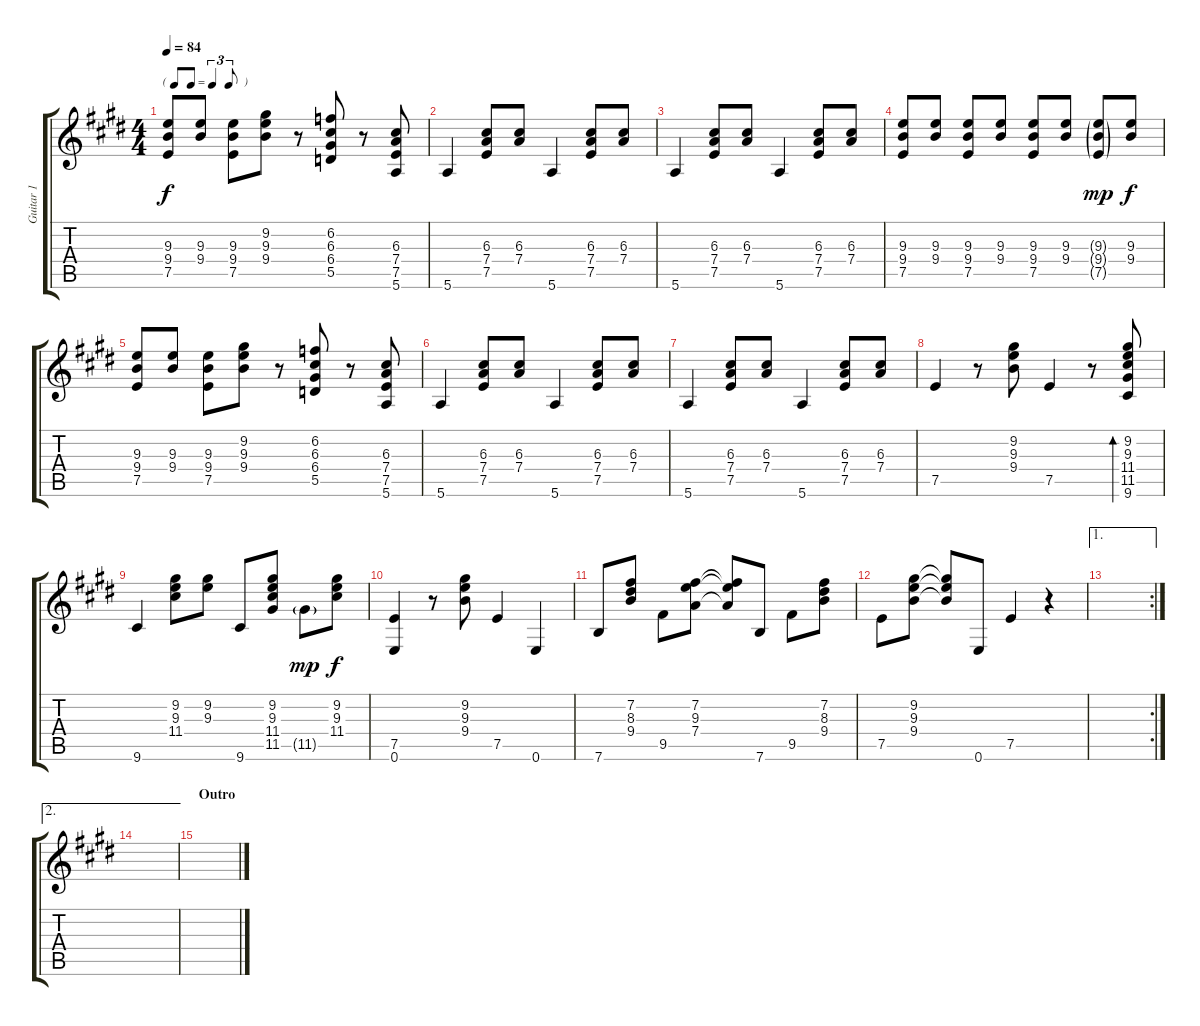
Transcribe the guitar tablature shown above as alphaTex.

\track ("Guitar 1" "Guitar 1") {instrument acousticguitarsteel}
\staff {score tabs}
\tuning (E4 B3 G3 D3 A2 E2) {hide}
\ts (4 4)
\tf triplet8th
\tempo 84
\clef g2
\ks e
(9.3 9.4 7.5).8{dy f} (9.3 9.4).8 (9.3 9.4 7.5).8 (9.2 9.3 9.4).8 r.8 (6.2 6.3 6.4 5.5).8 r.8 (6.3 7.4 7.5 5.6).8 |
5.6.4 (6.3 7.4 7.5).8 (6.3 7.4).8 5.6.4 (6.3 7.4 7.5).8 (6.3 7.4).8 |
5.6.4 (6.3 7.4 7.5).8 (6.3 7.4).8 5.6.4 (6.3 7.4 7.5).8 (6.3 7.4).8 |
(9.3 9.4 7.5).8 (9.3 9.4).8 (9.3 9.4 7.5).8 (9.3 9.4).8 (9.3 9.4 7.5).8 (9.3 9.4).8 (9.3{g} 9.4{g} 7.5{g}).8{dy mp} (9.3 9.4).8{dy f} |
(9.3 9.4 7.5).8 (9.3 9.4).8 (9.3 9.4 7.5).8 (9.2 9.3 9.4).8 r.8 (6.2 6.3 6.4 5.5).8 r.8 (6.3 7.4 7.5 5.6).8 |
5.6.4 (6.3 7.4 7.5).8 (6.3 7.4).8 5.6.4 (6.3 7.4 7.5).8 (6.3 7.4).8 |
5.6.4 (6.3 7.4 7.5).8 (6.3 7.4).8 5.6.4 (6.3 7.4 7.5).8 (6.3 7.4).8 |
7.5.4 r.8 (9.2 9.3 9.4).8 7.5.4 r.8 (9.2 9.3 11.4 11.5 9.6).8{bd 240} |
9.6.4 (9.2 9.3 11.4).8 (9.2 9.3).8 9.6.8 (9.2 9.3 11.4 11.5).8 11.5{g}.8{dy mp} (9.2 9.3 11.4).8{dy f} |
(7.5 0.6).4 r.8 (9.2 9.3 9.4).8 7.5.4 0.6.4 |
7.6.8 (7.2 8.3 9.4).8 9.5.8 (7.2 9.3 7.4).8 (7.2{t} 9.3{t} 7.4{t}).8 7.6.8 9.5.8 (7.2 8.3 9.4).8 |
7.5.8 (9.2 9.3 9.4).8 (9.2{t} 9.3{t} 9.4{t}).8 0.6.8 7.5.4 r.4 |
\ae 1
\rc 2
|
\ae 2
|
\section ("" "Outro")
